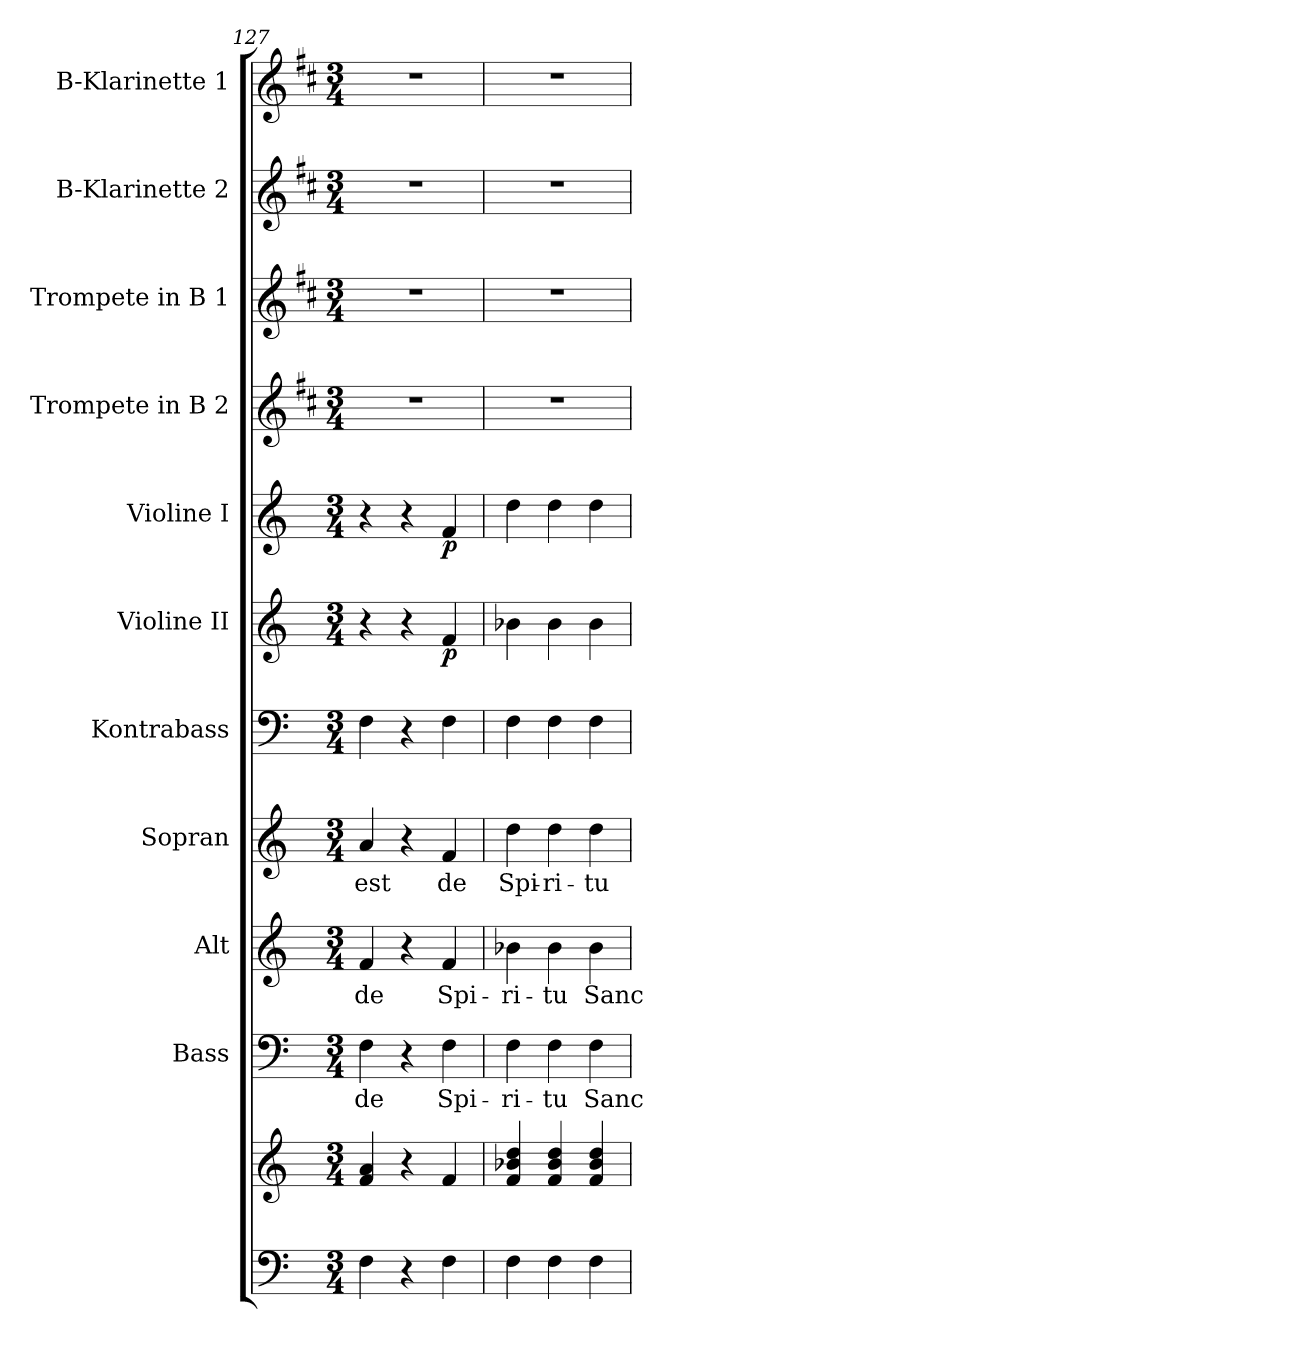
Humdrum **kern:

**kern	**kern	**kern	**text	**kern	**text	**kern	**text	**kern	**kern	**dynam	**kern	**dynam	**kern	**kern	**kern	**kern
*part11	*part11	*part10	*part10	*part9	*part9	*part8	*part8	*part7	*part6	*part6	*part5	*part5	*part4	*part3	*part2	*part1
*staff12	*staff11	*staff10	*staff10	*staff9	*staff9	*staff8	*staff8	*staff7	*staff6	*staff6	*staff5	*staff5	*staff4	*staff3	*staff2	*staff1
*	*	*I"Bass	*	*I"Alt	*	*I"Sopran	*	*I"Kontrabass	*I"Violine II	*	*I"Violine I	*	*I"Trompete in B 2	*I"Trompete in B 1	*I"B-Klarinette 2	*I"B-Klarinette 1
*	*	*I'B.	*	*I'A.	*	*I'S.	*	*I'Kb.	*I'Vl. II	*	*I'Vl. I	*	*I'Tr. 2	*I'Tr. 1	*I'B Kl. 2	*I'B Kl. 1
*clefF4	*clefG2	*clefF4	*	*clefG2	*	*clefG2	*	*clefF4	*clefG2	*	*clefG2	*	*clefG2	*clefG2	*clefG2	*clefG2
*	*	*	*	*	*	*	*	*ITrd7c12	*	*	*	*	*ITrd1c2	*ITrd1c2	*ITrd1c2	*ITrd1c2
*k[]	*k[]	*k[]	*	*k[]	*	*k[]	*	*k[]	*k[]	*	*k[]	*	*k[]	*k[]	*k[]	*k[]
*C:	*C:	*C:	*	*C:	*	*C:	*	*C:	*C:	*	*C:	*	*C:	*C:	*C:	*C:
*M3/4	*M3/4	*M3/4	*	*M3/4	*	*M3/4	*	*M3/4	*M3/4	*	*M3/4	*	*M3/4	*M3/4	*M3/4	*M3/4
=127	=127	=127	=127	=127	=127	=127	=127	=127	=127	=127	=127	=127	=127	=127	=127	=127
!	!	!	!LO:LY:b	!	!LO:LY:b	!	!LO:LY:b	!	!	!	!	!	!	!	!	!
4F\	4f/ 4a/	4F\	de	4f/	de	4a/	est	4FF\	4r	.	4r	.	2.r	2.r	2.r	2.r
4r	4r	4r	.	4r	.	4r	.	4r	4r	.	4r	.	.	.	.	.
!	!	!	!LO:LY:b	!	!LO:LY:b	!	!LO:LY:b	!	!	!LO:DY:b	!	!LO:DY:b	!	!	!	!
4F\	4f/	4F\	Spi-	4f/	Spi-	4f/	de	4FF\	4f/	p	4f/	p	.	.	.	.
=128	=128	=128	=128	=128	=128	=128	=128	=128	=128	=128	=128	=128	=128	=128	=128	=128
!	!	!	!LO:LY:b	!	!LO:LY:b	!	!LO:LY:b	!	!	!	!	!	!	!	!	!
4F\	4f/ 4b-X/ 4dd/	4F\	-ri-	4b-X\	-ri-	4dd\	Spi-	4FF\	4b-X\	.	4dd\	.	2.r	2.r	2.r	2.r
!	!	!	!LO:LY:b	!	!LO:LY:b	!	!LO:LY:b	!	!	!	!	!	!	!	!	!
4F\	4f/ 4b-/ 4dd/	4F\	-tu	4b-\	-tu	4dd\	-ri-	4FF\	4b-\	.	4dd\	.	.	.	.	.
!	!	!	!LO:LY:b	!	!LO:LY:b	!	!LO:LY:b	!	!	!	!	!	!	!	!	!
4F\	4f/ 4b-/ 4dd/	4F\	Sanc-	4b-\	Sanc-	4dd\	-tu	4FF\	4b-\	.	4dd\	.	.	.	.	.
=	=	=	=	=	=	=	=	=	=	=	=	=	=	=	=	=
*-	*-	*-	*-	*-	*-	*-	*-	*-	*-	*-	*-	*-	*-	*-	*-	*-
